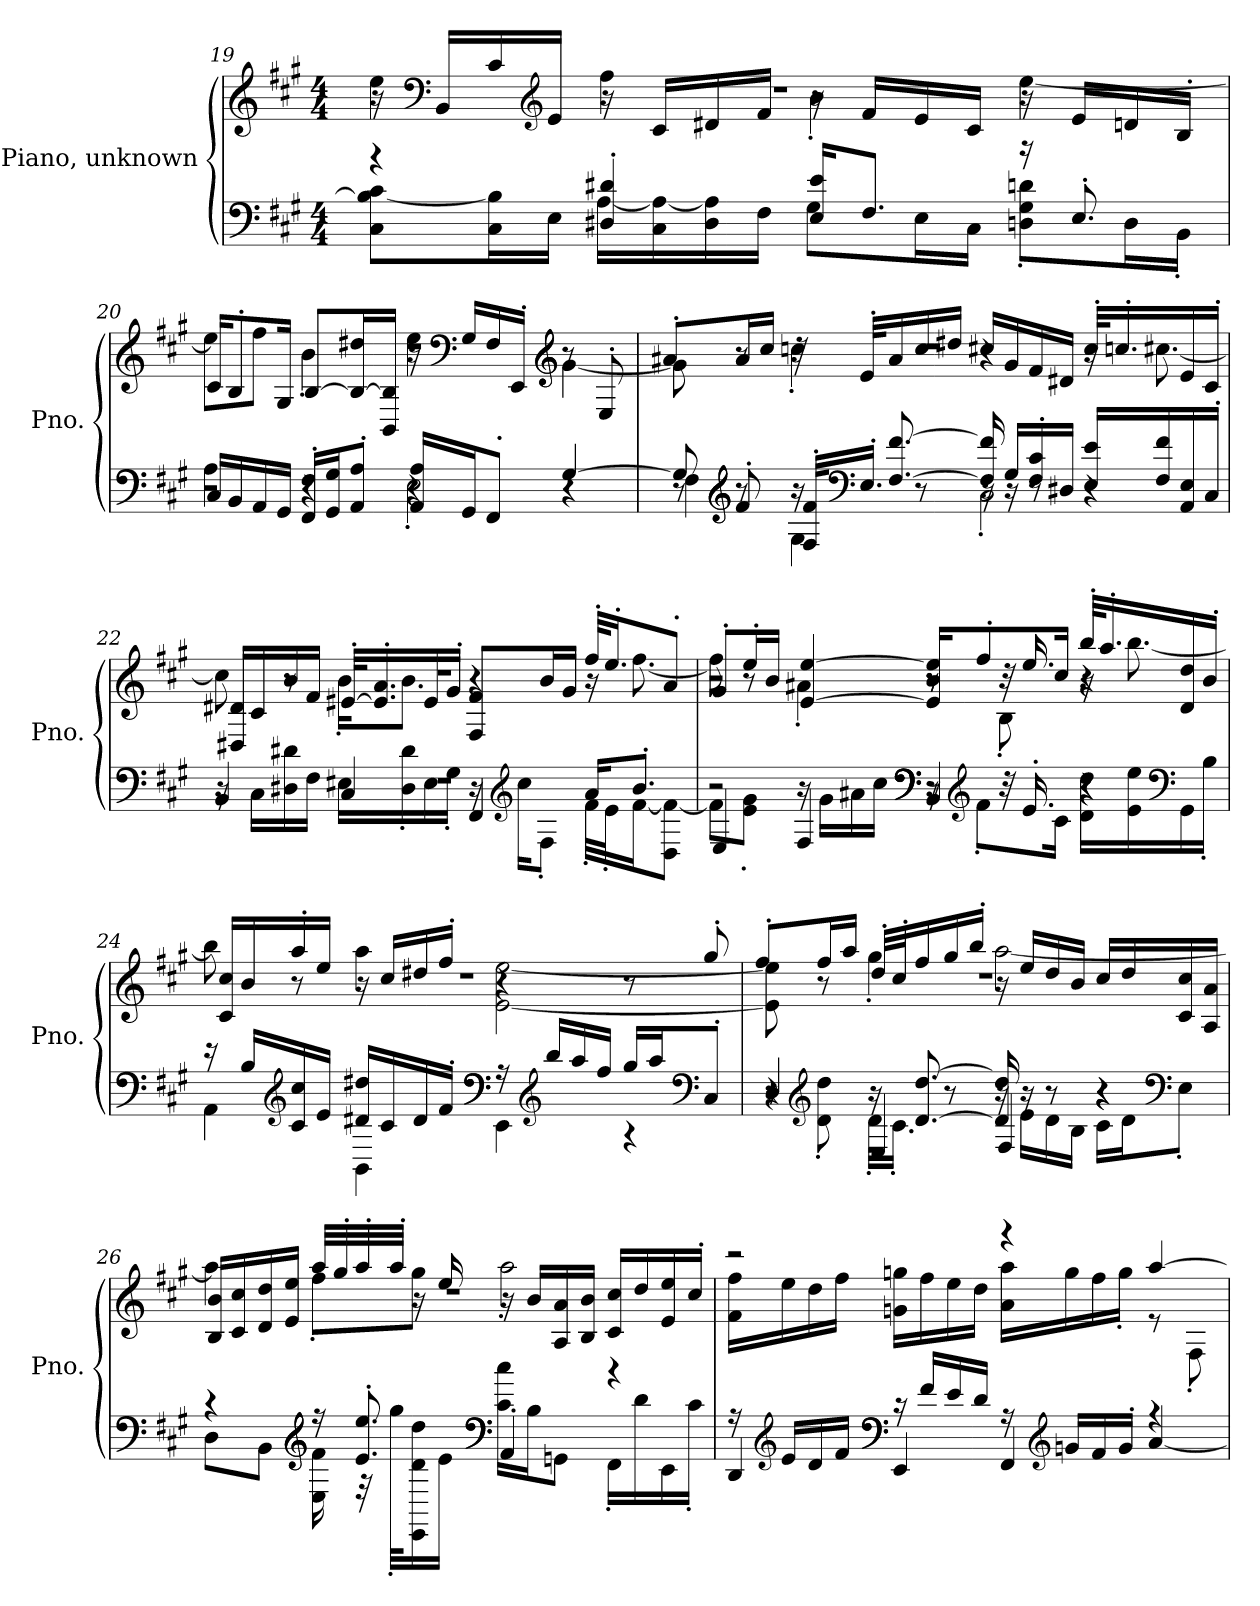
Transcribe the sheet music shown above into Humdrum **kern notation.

**kern	**kern
*part1	*part1
*staff2	*staff1
*I"Piano, unknown	*
*I'Pno.	*
!!LO:PB:g=z
*clefF4	*clefG2
*k[f#c#g#]	*k[f#c#g#]
*M4/4	*M4/4
=19	=19
*^	*^
*	*	*	*^
4r	8C#\ 8B\_ 8c#\L	1r	4ee\	16r
*	*	*clefF4	*	*
.	.	.	.	16BB/LL
.	16C#\ 16B\]L	.	.	16c#/
*	*	*clefG2	*	*
.	16E\JJ	.	.	16e/JJ
4D#X/' 4d#X/'	[16A\LL	.	4ff#\	16r
.	16C#\ 16A\_	.	.	16c#/LL
.	16D#\ 16A\]	.	.	16d#X/
.	16F#\JJ	.	.	16f#/JJ
16E/ 16e/KL	8G#\L	.	4b'\	16r
8.F#/J	.	.	.	16f#/LL
.	16E\L	.	.	16e/
.	16C#\JJ	.	.	16c#/JJ
16r	8Dn\' 8G#\' 8dn\'L	.	[4ee\	16r
8.E'/	.	.	.	16e/LL
.	16D\L	.	.	16dn/
.	16BB'\JJ	.	.	16B'/JJ
!!LO:LB:g=z	!!	!!
=20	=20	=20	=20	=20
*	*^	*	*	*
2r	4A\	16C#/LL	1r	8ee\L]	16c#/KL
.	.	16BB/	.	.	8B'/
.	.	16AA/	.	8ff#\J	.
.	.	16GG#/JJ	.	.	16G#/Jk
.	4r	16FF#/' 16F#/'LL	.	4b'\	[8B/L
.	.	16GG#/ 16G#/J	.	.	.
.	.	8AA/' 8A/'J	.	.	16B/_ 16dd#X/L
.	.	.	.	.	16BB/ 16B/]JJ
4r	2E'\	16AA/ 16A/LL	.	4ee\	16r
*	*	*	*clefF4	*	*
.	.	16GG#/J	.	.	16G#/LL
.	.	8FF#'/J	.	.	16F#/
.	.	.	.	.	16EE'/JJ
*	*	*	*clefG2	*	*
[4G#/	.	4r	.	[4g#\	8r
.	.	.	.	.	8E'/
!!LO:LB:g=z	!!	!!
=21	=21	=21	=21	=21	=21
8G#/]	4F#\	8r	1r	8g#\]	8a#X'/L
*clefG2	*	*	*	*	*
8r	.	8f#'/	.	8r	16a#/L
.	.	.	.	.	16cc#/JJ
16r	4G#\	32F#/' 32f#/'KLL	.	4ccn'\	32r
*clefF4	*	*	*	*	*
.	.	16.E'/JJ	.	.	32e'/KLL
[8.F#/ [8.f#/	.	.	.	.	16a#/
.	.	8r	.	.	16cc/
.	.	.	.	.	16dd#X/JJ
16F#/] 16f#/]	2C#'\	16r	.	4r	16cc#X/LL
16r	.	16G#/LL	.	.	16g#/
8r	.	16F#/' 16c#/'	.	.	16f#/
.	.	16D#X/JJ	.	.	16d#X/JJ
4r	.	16E/ 16e/LL	.	16r	32cc#'/KLL
.	.	.	.	.	16.ccn'/
.	.	16F#/ 16f#/	.	[8.cc#X\	.
.	.	16AA/ 16E/	.	.	16e/
.	.	16C#'/JJ	.	.	16c#'/JJ
!!LO:LB:g=z	!!	!!
=22	=22	=22	=22	=22	=22
1r	16r	4BB/	1r	8cc#\]	16D#X/ 16d#X/LL
.	16C#\LL	.	.	.	16c#/
.	16D#X\ 16d#X\	.	.	8r	16b/
.	16F#\JJ	.	.	.	16f#/JJ
.	16E#X\LL	4C#/	.	16b'\KL	[32e#X'/KLL
.	.	.	.	.	16.e#/]' 16.a/'
.	16D#\' 16d#\'	.	.	8.b\J	.
.	16E#\	.	.	.	16e#/
.	16G#'\JJ	.	.	.	16g#'/JJ
.	16r	4FF#/	.	4r	8F#/ 8f#/L
*clefG2	*	*	*	*	*
.	16cc#\KL	.	.	.	.
.	8F#'\J	.	.	.	16b/L
.	.	.	.	.	16g#/JJ
.	32f#'\LLL	16a/KL	.	16r	32ff#'/KLL
.	32e'\J	.	.	.	16.ee'/J
.	[16f#\J	8.b'/J	.	[8.ff#\	.
.	8D#\ 8f#\_J	.	.	.	8a'/J
!!LO:LB:g=z	!!	!!
=23	=23	=23	=23	=23	=23
2r	8f#\L]	4E/	2r	8ff#\]	8g#'/L
.	8e\' 8g#\'J	.	.	8r	16ee'/L
.	.	.	.	.	16b/JJ
.	16r	4F#/	.	4a#X'\	[4e/ [4ee/
.	16g#\LL	.	.	.	.
.	16a#X\	.	.	.	.
.	16cc#\JJ	.	.	.	.
*clefF4	*	*	*	*	*
8r	16r	4BB/	8r	8r	16e/] 16b/ 16ee/]KL
*clefG2	*	*	*	*	*
.	8f#'\L	.	.	.	8ff#'/
32r	.	.	32r	8B'\	.
16.e'/	.	.	16.ee'/	.	.
.	16c#\Jk	.	.	.	16cc#/Jk
4r	16d\ 16dd\LL	4r	4r	16r	32bb'/KLL
.	.	.	.	.	16.aa'/
.	16e\ 16ee\	.	.	[8.bb\	.
*clefF4	*	*	*	*	*
.	16GG#\	.	.	.	16d/ 16dd/
.	16B'\JJ	.	.	.	16b'/JJ
*	*v	*v	*	*	*
!!LO:LB:g=z	!!	!!
=24	=24	=24	=24	=24
16r	4AA\	1r	8bb\]	16c#/ 16cc#/LL
16B/LL	.	.	.	16b/
*clefG2	*	*	*	*
16c#/ 16cc#/	.	.	8r	16aa'/
16e/JJ	.	.	.	16ee/JJ
16d#X/ 16dd#X/LL	4BB\	.	4aa\	16r
16c#/	.	.	.	16cc#/LL
16d#/	.	.	.	16dd#X/
16f#'/JJ	.	.	.	16ff#'/JJ
*clefF4	*	*	*	*
16r	4EE\	.	[2e\ [2ee\	4r
*clefG2	*	*	*	*
16bb/LL	.	.	.	.
16aa/	.	.	.	.
16ff#/JJ	.	.	.	.
16gg#/LL	4r	.	.	8r
16aa/J	.	.	.	.
*clefF4	*	*	*	*
8C#'/J	.	.	.	8gg#'/
!!LO:PB:g=z	!!	!!
=25	=25	=25	=25	=25
*	*^	*	*	*
4r	8r	4D/	1r	8e\] 8ee\]	8ff#'/L
*clefG2	*	*	*	*	*
.	8d\' 8dd\'	.	.	8r	16ff#/L
.	.	.	.	.	16aa/JJ
16r	32d'\KLL	4E/	.	4gg#'\	32dd'/LLL
.	16.c#'\JJ	.	.	.	32cc#'/J
[8.d/ [8.dd/	.	.	.	.	16ff#/
.	8r	.	.	.	16gg#/
.	.	.	.	.	16bb'/JJ
16d/] 16dd/]	16r	4F#/	.	[2aa\	16r
16r	16e\LL	.	.	.	16ee/LL
8r	16d\	.	.	.	16dd/
.	16B\JJ	.	.	.	16b/JJ
4r	16c#\LL	4r	.	.	16cc#/LL
.	16d\J	.	.	.	16dd/
*clefF4	*	*	*	*	*
.	8E'\J	.	.	.	16c#/ 16cc#/
.	.	.	.	.	16A/ 16a/JJ
*	*v	*v	*	*	*
!!LO:LB:g=z	!!	!!
=26	=26	=26	=26	=26
4r	8D\L	1r	4aa\]	16B/ 16b/LL
.	.	.	.	16c#/ 16cc#/
.	8BB\J	.	.	16d/ 16dd/
.	.	.	.	16e/ 16ee/JJ
*clefG2	*	*	*	*
16r	16E\ 16f#\	.	8ff#'\L	32aa/LLL
.	.	.	.	32gg#'/
8.e/' 8.ee/'	32r	.	.	32aa'/
.	32gg#'\KLL	.	.	32aa'/JJJ
.	16EE\ 16d\ 16dd\	.	8gg#\J	16r
.	16e\JJ	.	.	16ee/
*clefF4	*	*	*	*
4AA'/	16c#\ 16cc#\LL	.	2aa'\	16r
.	16B\J	.	.	16b/LL
.	8GGn\J	.	.	16A/ 16a/
.	.	.	.	16B/ 16b/JJ
4r	16FF#'\LL	.	.	16c#/ 16cc#/LL
.	16d\	.	.	16dd/
.	16EE\	.	.	16e/ 16ee/
.	16c#'\JJ	.	.	16cc#'/JJ
*	*	*	*v	*v
=27	=27	=27	=27
16r	4DD/	2r	16f#\ 16ff#\LL
*clefG2	*	*	*
16e/LL	.	.	16ee\
16d/	.	.	16dd\
16f#/JJ	.	.	16ff#\JJ
*clefF4	*	*	*
16r	4EE/	.	16gn\ 16ggn\LL
16f#/LL	.	.	16ff#\
16e/	.	.	16ee\
16d/JJ	.	.	16dd\JJ
16r	4FF#/	4r	16a\ 16aa\LL
*clefG2	*	*	*
16gn/LL	.	.	16gg\
16f#/	.	.	16ff#\
16g'/JJ	.	.	16gg'\JJ
4r	[4a/	[4aa/	8r
.	.	.	8F#'\
*v	*v	*	*
*	*v	*v
=	=
*-	*-
